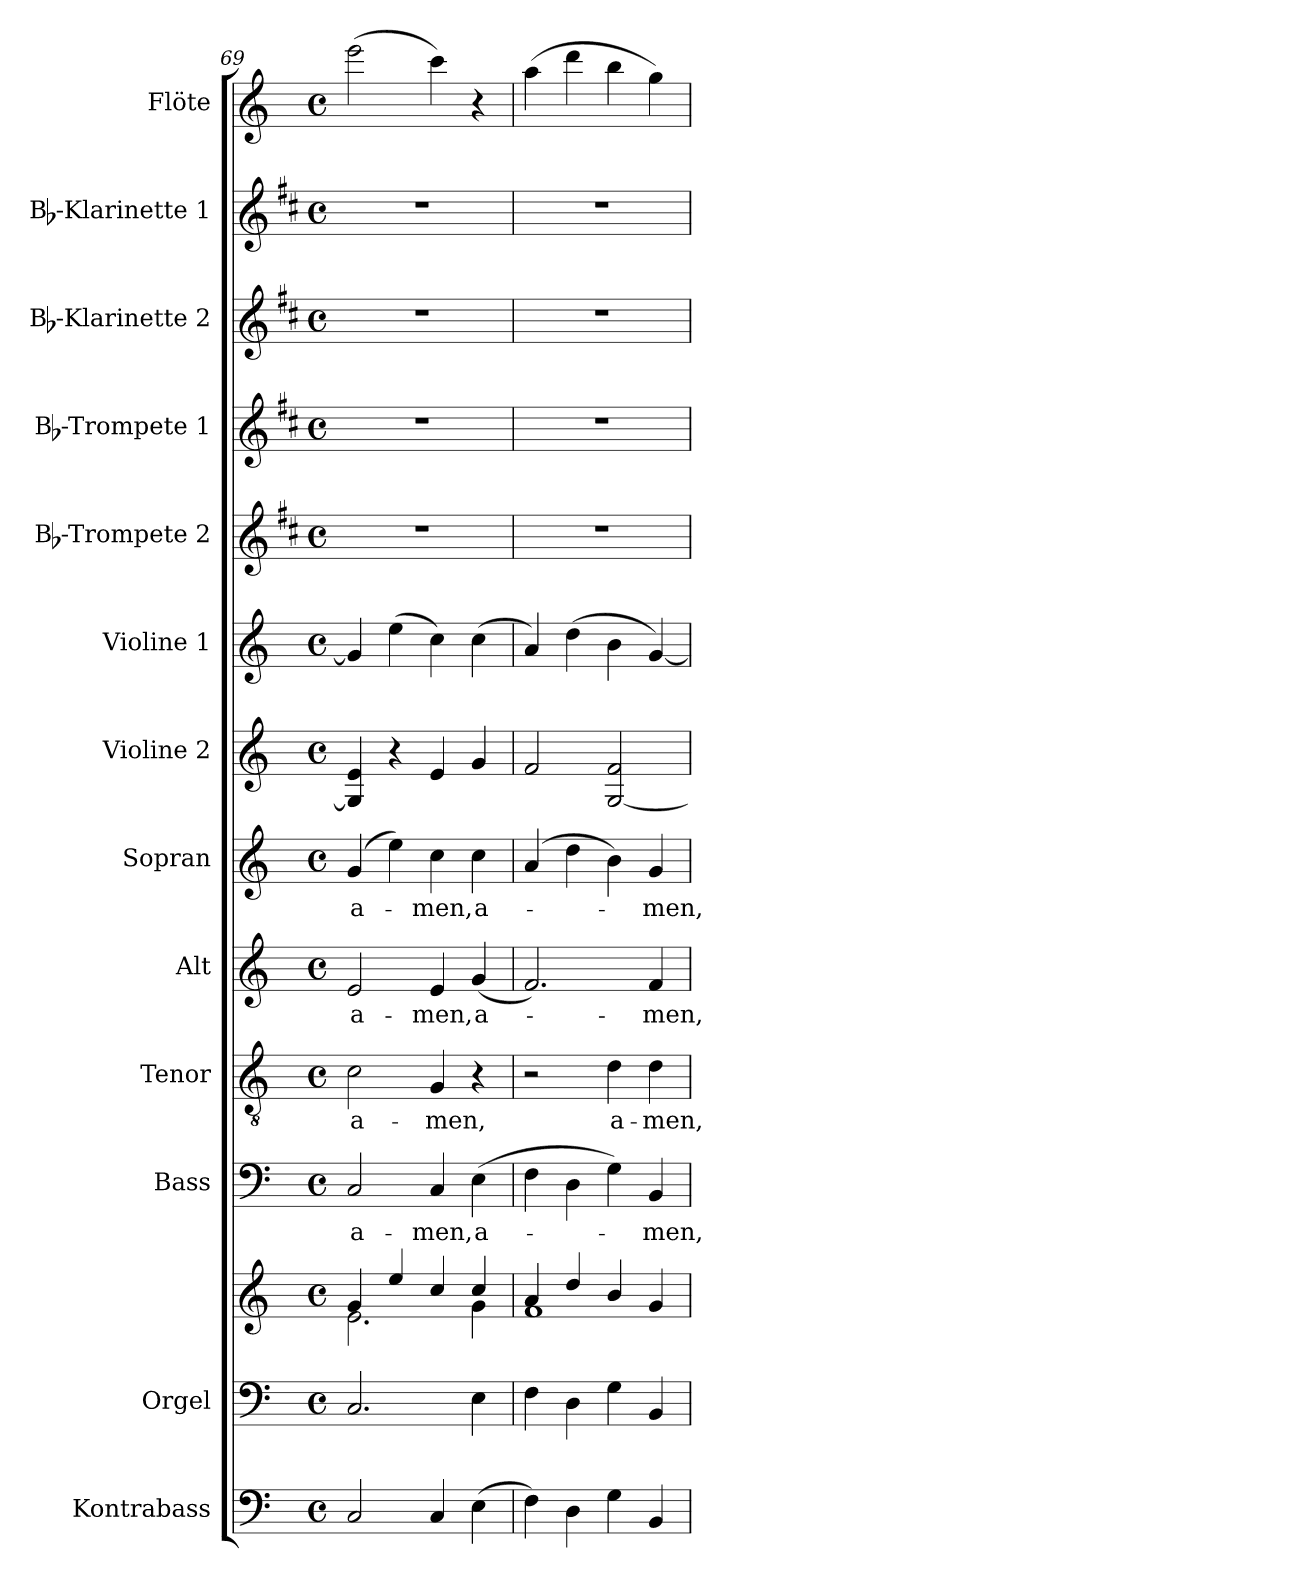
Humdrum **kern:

**kern	**kern	**kern	**kern	**text	**kern	**text	**kern	**text	**kern	**text	**kern	**kern	**kern	**kern	**kern	**kern	**kern
*part13	*part12	*part12	*part11	*part11	*part10	*part10	*part9	*part9	*part8	*part8	*part7	*part6	*part5	*part4	*part3	*part2	*part1
*staff14	*staff13	*staff12	*staff11	*staff11	*staff10	*staff10	*staff9	*staff9	*staff8	*staff8	*staff7	*staff6	*staff5	*staff4	*staff3	*staff2	*staff1
*I"Kontrabass	*I"Orgel	*	*I"Bass	*	*I"Tenor	*	*I"Alt	*	*I"Sopran	*	*I"Violine 2	*I"Violine 1	*I"Bb-Trompete 2	*I"Bb-Trompete 1	*I"Bb-Klarinette 2	*I"Bb-Klarinette 1	*I"Flöte
*I'Kb.	*I'Org.	*	*I'B.	*	*I'T.	*	*I'A.	*	*I'S.	*	*I'Vl. 2	*I'Vl. 1	*I'Bb Trp. 2	*I'Bb Trp. 1	*I'Bb Kl. 2	*I'Bb Kl. 1	*I'Fl.
!!LO:PB:g=z
*clefF4	*clefF4	*clefG2	*clefF4	*	*clefGv2	*	*clefG2	*	*clefG2	*	*clefG2	*clefG2	*clefG2	*clefG2	*clefG2	*clefG2	*clefG2
*ITrd7c12	*	*	*	*	*	*	*	*	*	*	*	*	*ITrd1c2	*ITrd1c2	*ITrd1c2	*ITrd1c2	*
*k[]	*k[]	*k[]	*k[]	*	*k[]	*	*k[]	*	*k[]	*	*k[]	*k[]	*k[]	*k[]	*k[]	*k[]	*k[]
*C:	*C:	*C:	*C:	*	*C:	*	*C:	*	*C:	*	*C:	*C:	*C:	*C:	*C:	*C:	*C:
*M4/4	*M4/4	*M4/4	*M4/4	*	*M4/4	*	*M4/4	*	*M4/4	*	*M4/4	*M4/4	*M4/4	*M4/4	*M4/4	*M4/4	*M4/4
*met(c)	*met(c)	*met(c)	*met(c)	*	*met(c)	*	*met(c)	*	*met(c)	*	*met(c)	*met(c)	*met(c)	*met(c)	*met(c)	*met(c)	*met(c)
=69	=69	=69	=69	=69	=69	=69	=69	=69	=69	=69	=69	=69	=69	=69	=69	=69	=69
*	*	*^	*	*	*	*	*	*	*	*	*	*	*	*	*	*	*
!	!	!	!	!	!LO:LY:b	!	!LO:LY:b	!	!LO:LY:b	!	!LO:LY:b	!	!	!	!	!	!	!
2CC/	2.C/	4g/	2.e\	2C/	a-	2c\	a-	2e/	a-	(4g/	a-	4G/] 4e/	4g/]	1r	1r	1r	1r	(>2eee\
.	.	4ee/	.	.	.	.	.	.	.	4ee\)	.	4r	(>4ee\	.	.	.	.	.
!	!	!	!	!	!LO:LY:b	!	!LO:LY:b	!	!LO:LY:b	!	!LO:LY:b	!	!	!	!	!	!	!
4CC/	.	4cc/	.	4C/	-men,	4G/	-men,	4e/	-men,	4cc\	-men,	4e/	4cc\)	.	.	.	.	4ccc\)
!	!	!	!	!	!LO:LY:b	!	!	!	!LO:LY:b	!	!LO:LY:b	!	!	!	!	!	!	!
(>4EE\	4E\	4cc/	4g\	(>4E\	a-	4r	.	(<4g/	a-	4cc\	a-	4g/	(>4cc\	.	.	.	.	4r
=70	=70	=70	=70	=70	=70	=70	=70	=70	=70	=70	=70	=70	=70	=70	=70	=70	=70	=70
4FF\)	4F\	4a/	1f	4F\	.	2r	.	2.f/)	.	(4a/	.	2f/	4a/)	1r	1r	1r	1r	(>4aa\
4DD\	4D\	4dd/	.	4D\	.	.	.	.	.	4dd\	.	.	(>4dd\	.	.	.	.	4ddd\
!	!	!	!	!	!	!	!LO:LY:b	!	!	!	!	!	!	!	!	!	!	!
4GG\	4G\	4b/	.	4G\)	.	4d\	a-	.	.	4b\)	.	[2G/ 2f/	4b\	.	.	.	.	4bb\
!	!	!	!	!	!LO:LY:b	!	!LO:LY:b	!	!LO:LY:b	!	!LO:LY:b	!	!	!	!	!	!	!
4BBB/	4BB/	4g/	.	4BB/	-men,	4d\	-men,	4f/	-men,	4g/	-men,	.	[4g/)	.	.	.	.	4gg\)
*	*	*v	*v	*	*	*	*	*	*	*	*	*	*	*	*	*	*	*
=	=	=	=	=	=	=	=	=	=	=	=	=	=	=	=	=	=
*-	*-	*-	*-	*-	*-	*-	*-	*-	*-	*-	*-	*-	*-	*-	*-	*-	*-
